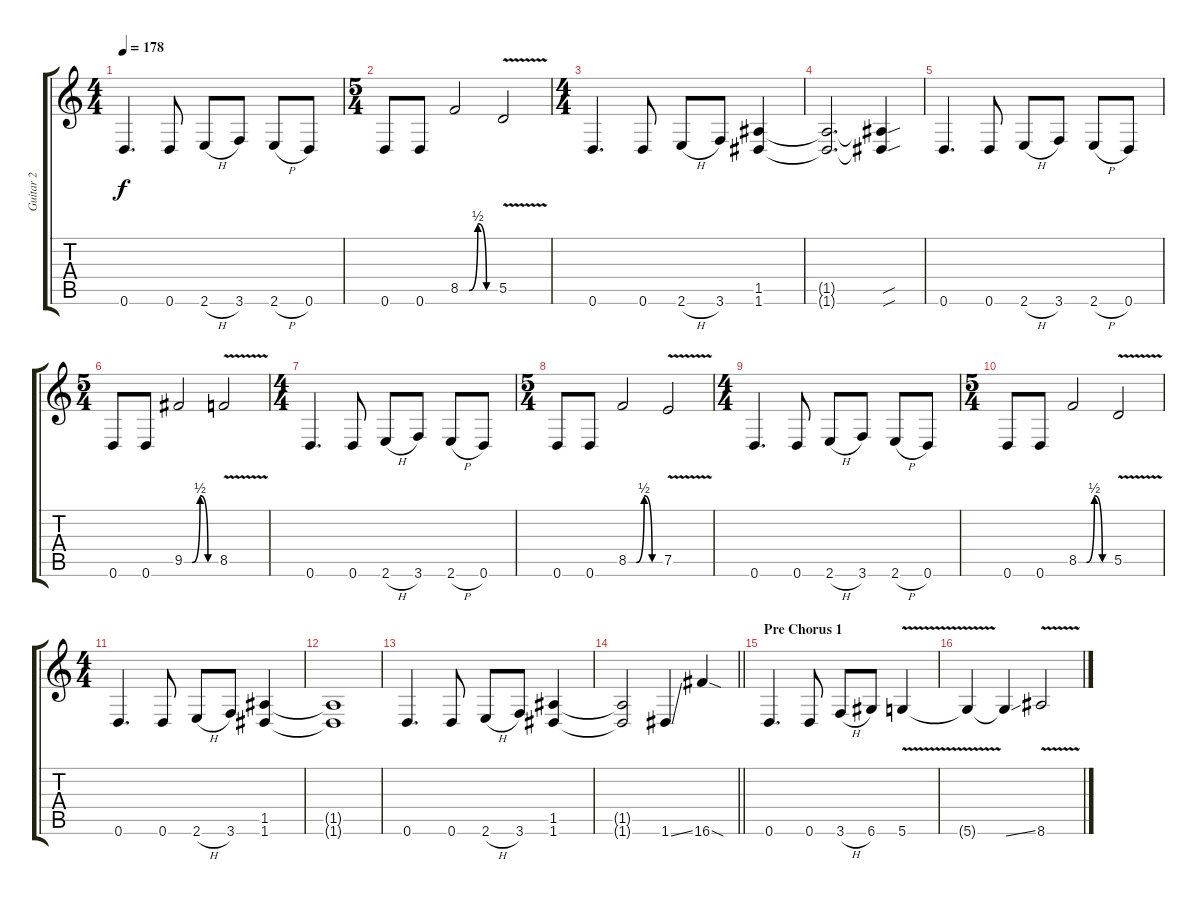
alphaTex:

\track ("Guitar 2" "Guitar 2") {instrument distortionguitar}
\staff {score tabs}
\tuning (E4 B3 G3 D3 A2 D2) {hide}
\ts (4 4)
\tempo 178
\clef g2
\ks c
0.6.4{d dy f} 0.6.8 2.6{h}.8 3.6.8 2.6{h}.8 0.6.8 |
\ts (5 4)
0.6.8 0.6.8 8.5{be (custom 0 0 15 0 30 2 45 0 60 0)}.2 5.5{v}.2 |
\ts (4 4)
0.6.4{d} 0.6.8 2.6{h}.8 3.6.8 (1.5 1.6).4 |
(1.5{t} 1.6{t}).2{d} (1.5{sou t} 1.6{sou t}).4 |
0.6.4{d} 0.6.8 2.6{h}.8 3.6.8 2.6{h}.8 0.6.8 |
\ts (5 4)
0.6.8 0.6.8 9.5{be (custom 0 0 15 0 30 2 45 0 60 0)}.2 8.5{v}.2 |
\ts (4 4)
0.6.4{d} 0.6.8 2.6{h}.8 3.6.8 2.6{h}.8 0.6.8 |
\ts (5 4)
0.6.8 0.6.8 8.5{be (custom 0 0 15 0 30 2 45 0 60 0)}.2 7.5{v}.2 |
\ts (4 4)
0.6.4{d} 0.6.8 2.6{h}.8 3.6.8 2.6{h}.8 0.6.8 |
\ts (5 4)
0.6.8 0.6.8 8.5{be (custom 0 0 15 0 30 2 45 0 60 0)}.2 5.5{v}.2 |
\ts (4 4)
0.6.4{d} 0.6.8 2.6{h}.8 3.6.8 (1.5 1.6).4 |
(1.5{t} 1.6{t}).1 |
0.6.4{d} 0.6.8 2.6{h}.8 3.6.8 (1.5 1.6).4 |
\barLineRight lightlight
(1.5{t} 1.6{t}).2 1.6{ss}.4 16.6{sod}.4 |
\section ("" "Pre Chorus 1")
0.6.4{d} 0.6.8 3.6{h}.8 6.6.8 5.6{v}.4 |
5.6{t}.4 5.6{ss t}.4 8.6{v}.2
